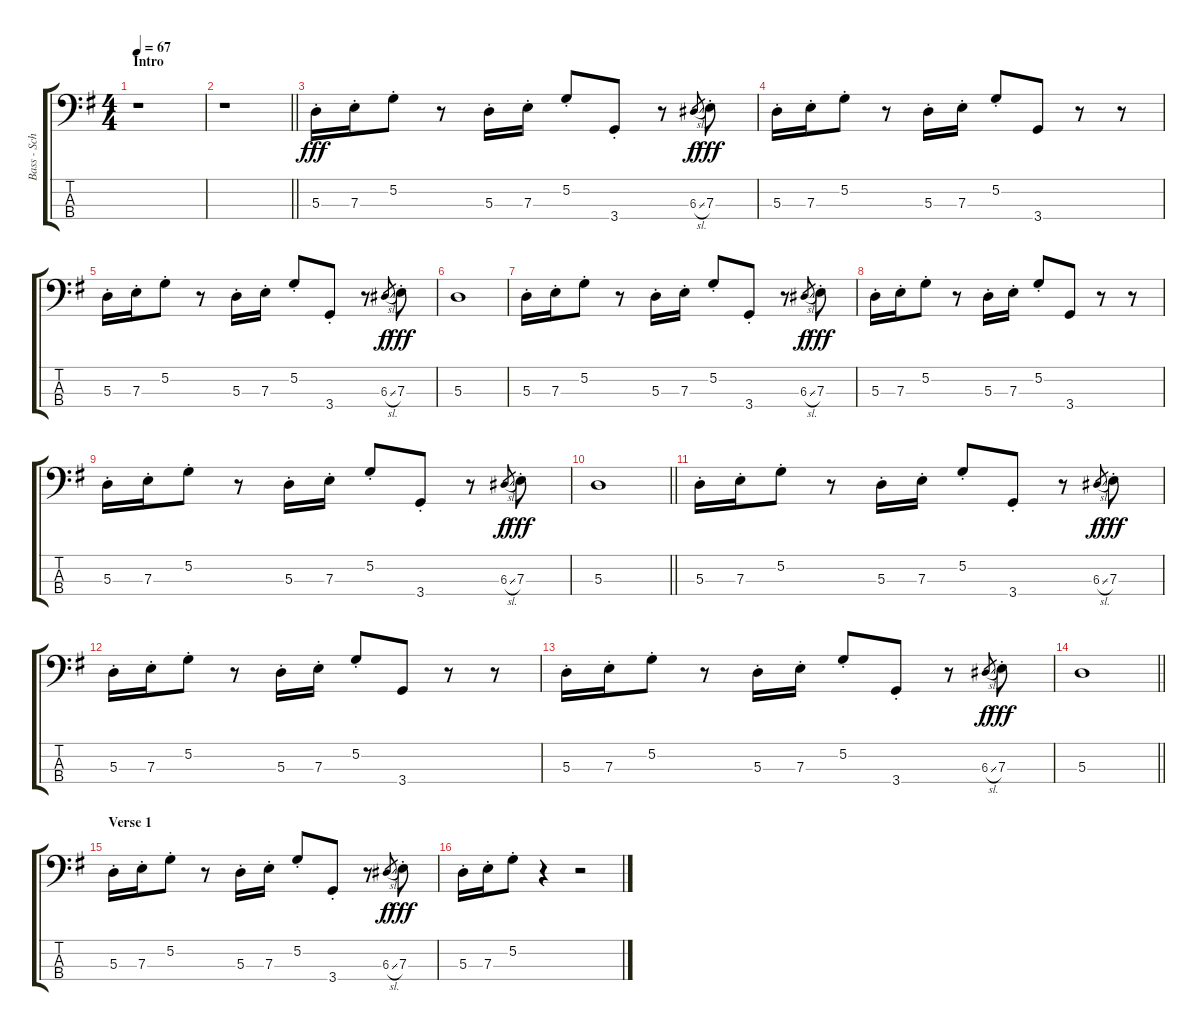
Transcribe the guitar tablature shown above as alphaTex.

\track ("Bass - Schmit" "Bass - Sch") {instrument acousticbass}
\staff {score tabs}
\tuning (G2 D2 A1 E1) {hide}
\ts (4 4)
\section ("" "Intro")
\tempo 67
\clef f4
\ks g
r.1{dy fff instrument acousticbass} |
\barLineRight lightlight
r.1 |
5.3{st}.16 7.3{st}.16 5.2{st}.8 r.8 5.3{st}.16 7.3{st}.16 5.2{st}.8 3.4{st}.8 r.8 6.3{sl}.8{gr dy f} 7.3{st}.8{dy fff} |
5.3{st}.16 7.3{st}.16 5.2{st}.8 r.8 5.3{st}.16 7.3{st}.16 5.2{st}.8 3.4.8 r.8 r.8 |
5.3{st}.16 7.3{st}.16 5.2{st}.8 r.8 5.3{st}.16 7.3{st}.16 5.2{st}.8 3.4{st}.8 r.8 6.3{sl}.8{gr dy f} 7.3{st}.8{dy fff} |
5.3.1 |
5.3{st}.16 7.3{st}.16 5.2{st}.8 r.8 5.3{st}.16 7.3{st}.16 5.2{st}.8 3.4{st}.8 r.8 6.3{sl}.8{gr dy f} 7.3{st}.8{dy fff} |
5.3{st}.16 7.3{st}.16 5.2{st}.8 r.8 5.3{st}.16 7.3{st}.16 5.2{st}.8 3.4.8 r.8 r.8 |
5.3{st}.16 7.3{st}.16 5.2{st}.8 r.8 5.3{st}.16 7.3{st}.16 5.2{st}.8 3.4{st}.8 r.8 6.3{sl}.8{gr dy f} 7.3{st}.8{dy fff} |
\barLineRight lightlight
5.3.1 |
5.3{st}.16 7.3{st}.16 5.2{st}.8 r.8 5.3{st}.16 7.3{st}.16 5.2{st}.8 3.4{st}.8 r.8 6.3{sl}.8{gr dy f} 7.3{st}.8{dy fff} |
5.3{st}.16 7.3{st}.16 5.2{st}.8 r.8 5.3{st}.16 7.3{st}.16 5.2{st}.8 3.4.8 r.8 r.8 |
5.3{st}.16 7.3{st}.16 5.2{st}.8 r.8 5.3{st}.16 7.3{st}.16 5.2{st}.8 3.4{st}.8 r.8 6.3{sl}.8{gr dy f} 7.3{st}.8{dy fff} |
\barLineRight lightlight
5.3.1 |
\section ("" "Verse 1")
5.3{st}.16 7.3{st}.16 5.2{st}.8 r.8 5.3{st}.16 7.3{st}.16 5.2{st}.8 3.4{st}.8 r.8 6.3{sl}.8{gr dy f} 7.3{st}.8{dy fff} |
5.3{st}.16 7.3{st}.16 5.2{st}.8 r.4 r.2
